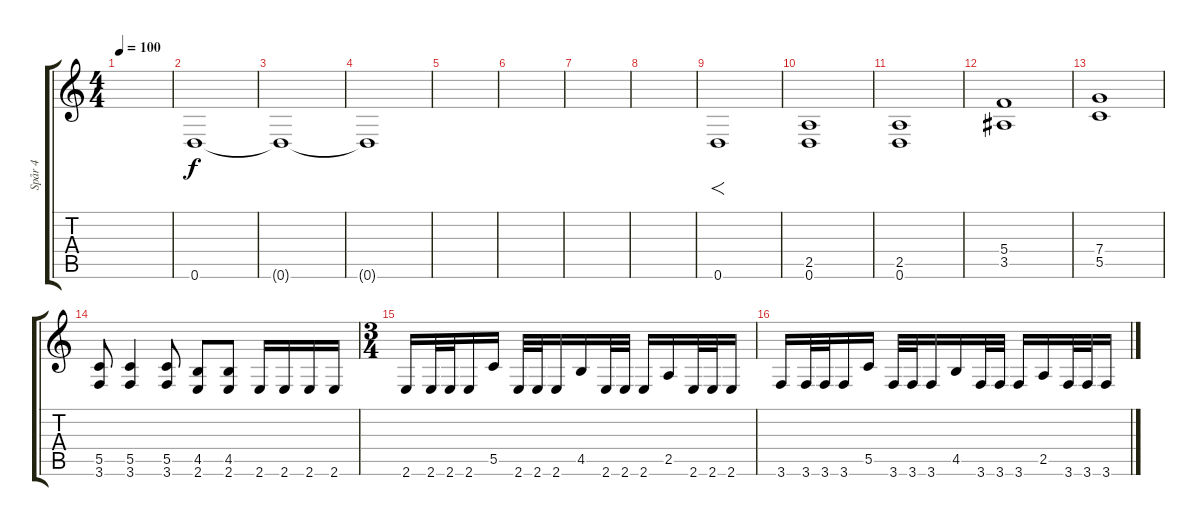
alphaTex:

\track ("Spår 4" "Spår 4") {solo instrument distortionguitar}
\staff {score tabs}
\tuning (D4 A3 F3 C3 G2 D2) {hide}
\ts (4 4)
\tempo 100
\clef g2
\ks c
|
0.6{t}.1 |
0.6{t}.1 |
0.6{t}.1 |
|
|
|
|
0.6.1{f} |
(2.5 0.6).1 |
(2.5 0.6).1 |
(5.4 3.5).1 |
(7.4 5.5).1 |
(5.5 3.6).8 (5.5 3.6).4 (5.5 3.6).8 (4.5 2.6).8 (4.5 2.6).8 2.6.16 2.6.16 2.6.16 2.6.16 |
\ts (3 4)
2.6.16 2.6.32 2.6.32 2.6.16 5.5.16 2.6.32 2.6.32 2.6.16 4.5.16 2.6.32 2.6.32 2.6.16 2.5.16 2.6.32 2.6.32 2.6.16 |
3.6.16 3.6.32 3.6.32 3.6.16 5.5.16 3.6.32 3.6.32 3.6.16 4.5.16 3.6.32 3.6.32 3.6.16 2.5.16 3.6.32 3.6.32 3.6.16
